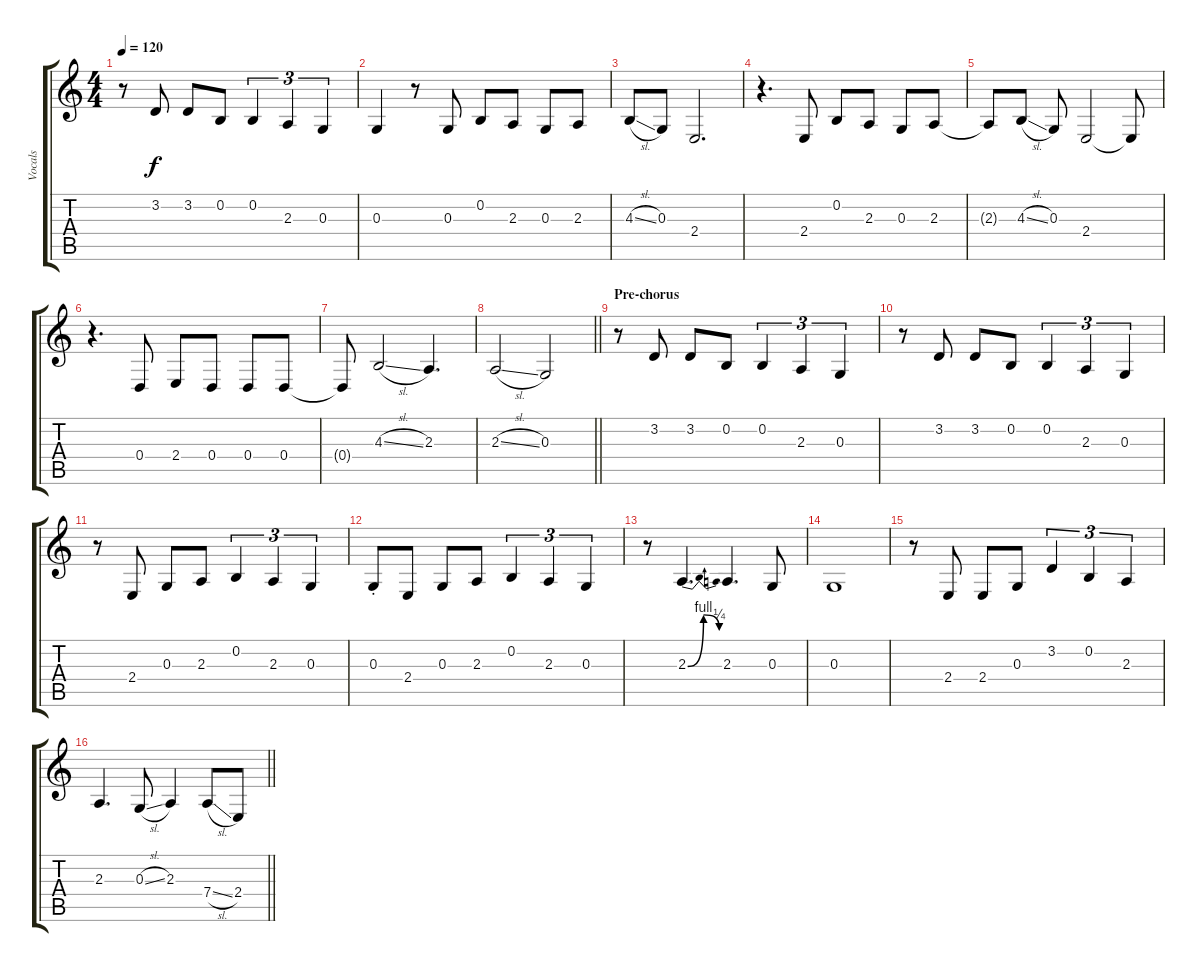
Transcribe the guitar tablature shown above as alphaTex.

\track ("Vocals" "Vocals") {instrument altosax}
\staff {score tabs}
\tuning (E4 B3 G3 D3 A2 E2) {hide}
\ts (4 4)
\tempo 120
\clef g2
\ks c
r.8{dy f} 3.2.8 3.2.8 0.2.8 0.2.4{tu (3 2)} 2.3.4{tu (3 2)} 0.3.4{tu (3 2)} |
0.3.4 r.8 0.3.8 0.2.8 2.3.8 0.3.8 2.3.8 |
4.3{sl}.8 0.3.8 2.4.2{d} |
r.4{d} 2.4.8 0.2.8 2.3.8 0.3.8 2.3.8 |
2.3{t}.8 4.3{sl}.8 0.3.8 2.4.2 2.4{t}.8 |
r.4{d} 0.4.8 2.4.8 0.4.8 0.4.8 0.4.8 |
0.4{t}.8 4.3{sl}.2 2.3.4{d} |
\barLineRight lightlight
2.3{sl}.2 0.3.2 |
\section ("" "Pre-chorus")
r.8 3.2.8 3.2.8 0.2.8 0.2.4{tu (3 2)} 2.3.4{tu (3 2)} 0.3.4{tu (3 2)} |
r.8 3.2.8 3.2.8 0.2.8 0.2.4{tu (3 2)} 2.3.4{tu (3 2)} 0.3.4{tu (3 2)} |
r.8 2.4.8 0.3.8 2.3.8 0.2.4{tu (3 2)} 2.3.4{tu (3 2)} 0.3.4{tu (3 2)} |
0.3{st}.8 2.4.8 0.3.8 2.3.8 0.2.4{tu (3 2)} 2.3.4{tu (3 2)} 0.3.4{tu (3 2)} |
r.8 2.3{be (bendrelease 0 0 15 4 45 4 60 1)}.4{d} 2.3.4{d} 0.3.8 |
0.3.1 |
r.8 2.4.8 2.4.8 0.3.8 3.2.4{tu (3 2)} 0.2.4{tu (3 2)} 2.3.4{tu (3 2)} |
\barLineRight lightlight
2.3.4{d} 0.3{sl}.8 2.3.4 7.4{sl}.8 2.4.8
